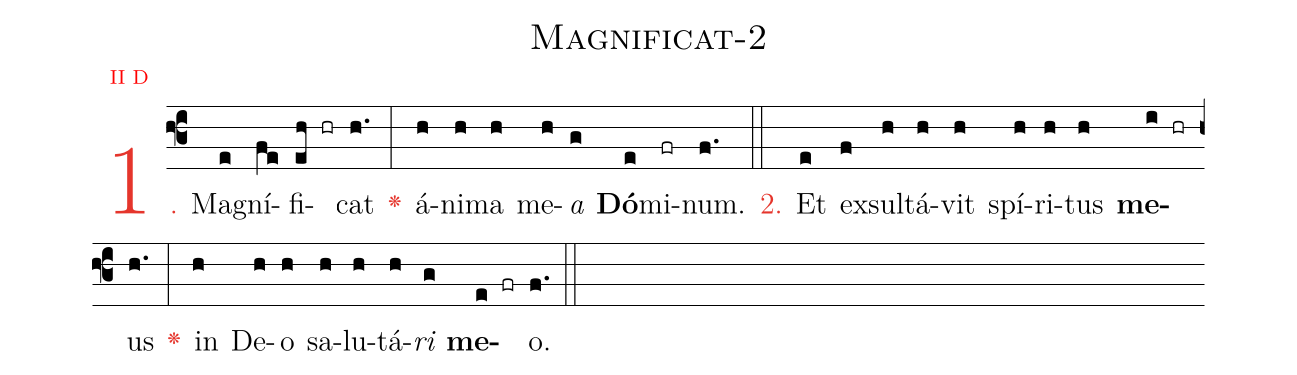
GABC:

name: Magnificat-2;
annotation: {\color{red}\scriptsize II D};
%%
(f3)<c>1.</c> Ma(e)gní(fe)fi(eh hr)cat(h.) <c><v>\greheightstar</v></c>(:) á(h)ni(h)ma(h) me(h)<i>a</i>(g) <b>Dó</b>(e)mi(fr)num.(f.) (::)
<c>2.</c> Et(e) ex(f)sul(h)tá(h)vit(h) spí(h)ri(h)tus(h) <b>me</b>(i hr)us(h.) <c><v>\greheightstar</v></c>(:) in(h) De(h)o(h) sa(h)lu(h)tá(h)<i>ri</i>(g) <b>me</b>(e fr)o.(f.) (::)


%E(h) u(h) o(h) u(g) a(e) e.(f.) (::)
